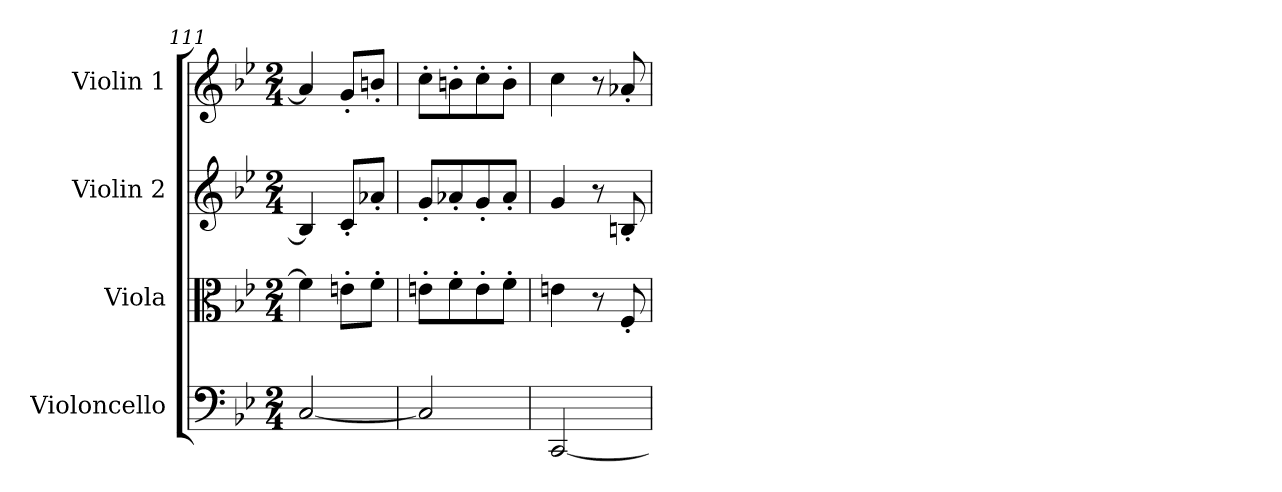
**kern	**kern	**kern	**kern
*part4	*part3	*part2	*part1
*staff4	*staff3	*staff2	*staff1
*I"Violoncello	*I"Viola	*I"Violin 2	*I"Violin 1
*I'Vc	*I'Vla	*I'Vln	*I'Vln
*clefF4	*clefC3	*clefG2	*clefG2
*k[b-e-]	*k[b-e-]	*k[b-e-]	*k[b-e-]
*M2/4	*M2/4	*M2/4	*M2/4
=111	=111	=111	=111
[2C/	4f\]	4B/]	4a-/]
.	8en'\L	8c'/L	8g'/L
.	8f'\J	8a-X'/J	8bn'/J
=112	=112	=112	=112
2C/]	8en'\L	8g'/L	8cc'\L
.	8f'\	8a-X'/	8bn'\
.	8e'\	8g'/	8cc'\
.	8f'\J	8a-'/J	8b'\J
=113	=113	=113	=113
[2CC/	4en\	4g/	4cc\
.	8r	8r	8r
.	8F'/	8Bn'/	8a-X'/
=	=	=	=
*-	*-	*-	*-
